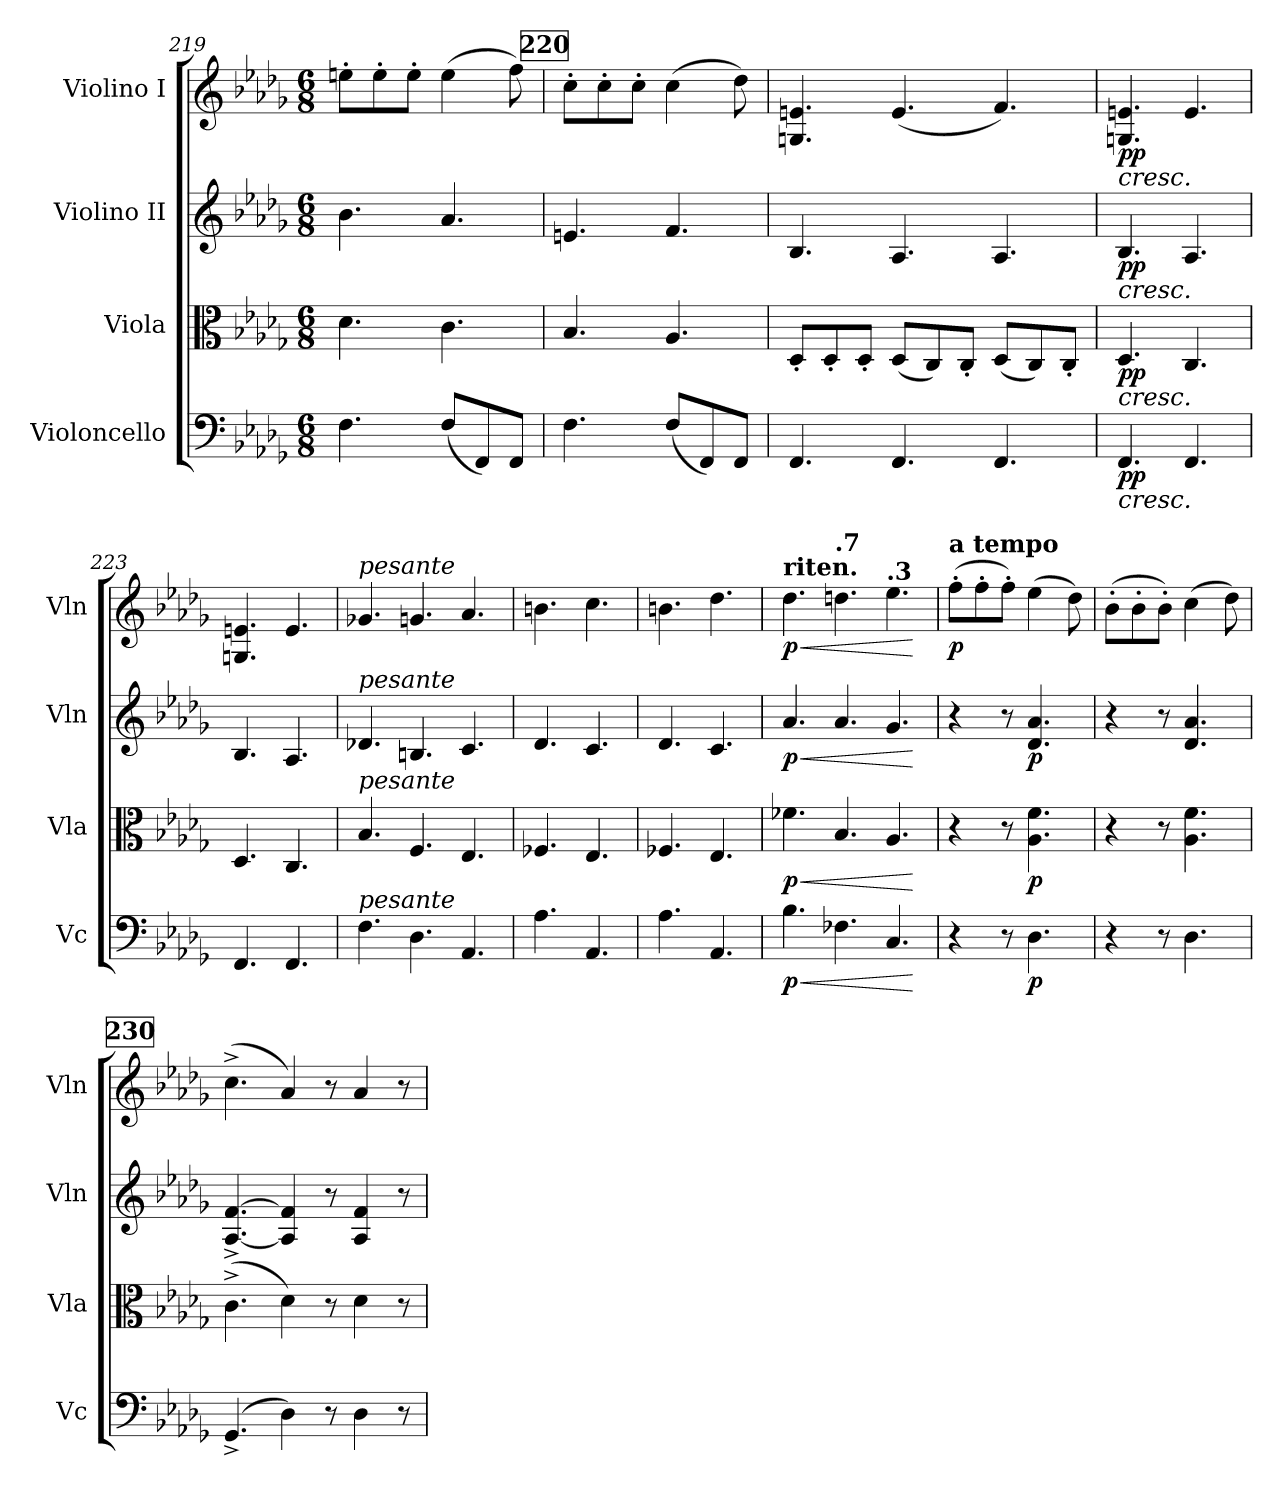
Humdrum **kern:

**kern	**dynam	**kern	**dynam	**kern	**dynam	**kern	**dynam
*part4	*part4	*part3	*part3	*part2	*part2	*part1	*part1
*staff4	*staff4	*staff3	*staff3	*staff2	*staff2	*staff1	*staff1
*I"Violoncello	*	*I"Viola	*	*I"Violino II	*	*I"Violino I	*
*I'Vc	*	*I'Vla	*	*I'Vln	*	*I'Vln	*
!!LO:LB:g=z
*clefF4	*	*clefC3	*	*clefG2	*	*clefG2	*
*k[b-e-a-d-g-]	*	*k[b-e-a-d-g-]	*	*k[b-e-a-d-g-]	*	*k[b-e-a-d-g-]	*
*M6/8	*	*M6/8	*	*M6/8	*	*M6/8	*
=219	=219	=219	=219	=219	=219	=219	=219
4.F\	.	4.d-\	.	4.b-\	.	8een'\L	.
.	.	.	.	.	.	8ee'\	.
.	.	.	.	.	.	8ee'\J	.
(<8F/L	.	4.c\	.	4.a-/	.	(>4ee\	.
8FF/)	.	.	.	.	.	.	.
8FF/J	.	.	.	.	.	8ff\)	.
!!LO:REH:place=s1:a:B:fs=14:t=220
=220	=220	=220	=220	=220	=220	=220	=220
4.F\	.	4.B-/	.	4.en/	.	8cc'\L	.
.	.	.	.	.	.	8cc'\	.
.	.	.	.	.	.	8cc'\J	.
(<8F/L	.	4.A-/	.	4.f/	.	(>4cc\	.
8FF/)	.	.	.	.	.	.	.
8FF/J	.	.	.	.	.	8dd-\)	.
=221	=221	=221	=221	=221	=221	=221	=221
4.FF/	.	8D-'/L	.	4.B-/	.	4.Gn/ 4.en/	.
.	.	8D-'/	.	.	.	.	.
.	.	8D-'/J	.	.	.	.	.
4.FF/	.	(<8D-/L	.	4.A-/	.	(<4.e/	.
.	.	8C/)	.	.	.	.	.
.	.	8C'/J	.	.	.	.	.
4.FF/	.	(<8D-/L	.	4.A-/	.	4.f/)	.
.	.	8C/)	.	.	.	.	.
.	.	8C'/J	.	.	.	.	.
=222	=222	=222	=222	=222	=222	=222	=222
!	!	!	!	!	!	!LO:TX:b:i:t=cresc.	!
!	!	!	!	!LO:TX:b:i:t=cresc.	!	!	!
!	!	!LO:TX:b:i:t=cresc.	!	!	!	!	!
!LO:TX:b:i:t=cresc.	!	!	!	!	!	!	!
!	!LO:DY:b	!	!LO:DY:b	!	!LO:DY:b	!	!LO:DY:b
4.FF/	pp	4.D-/	pp	4.B-/	pp	4.Gn/ 4.en/	pp
4.FF/	.	4.C/	.	4.A-/	.	4.e/	.
=223	=223	=223	=223	=223	=223	=223	=223
4.FF/	.	4.D-/	.	4.B-/	.	4.Gn/ 4.en/	.
4.FF/	.	4.C/	.	4.A-/	.	4.e/	.
=224	=224	=224	=224	=224	=224	=224	=224
!	!	!	!	!	!	!LO:TX:a:i:t=pesante	!
!	!	!	!	!LO:TX:a:i:t=pesante	!	!	!
!	!	!LO:TX:a:i:t=pesante	!	!	!	!	!
!LO:TX:a:i:t=pesante	!	!	!	!	!	!	!
4.F\	.	4.B-/	.	4.d-X/	.	4.g-X/	.
4.D-\	.	4.F/	.	4.Bn/	.	4.gn/	.
4.AA-/	.	4.E-/	.	4.c/	.	4.a-/	.
=225	=225	=225	=225	=225	=225	=225	=225
4.A-\	.	4.F-X/	.	4.d-/	.	4.bn\	.
4.AA-/	.	4.E-/	.	4.c/	.	4.cc\	.
=226	=226	=226	=226	=226	=226	=226	=226
4.A-\	.	4.F-X/	.	4.d-/	.	4.bn\	.
4.AA-/	.	4.E-/	.	4.c/	.	4.dd-\	.
=227	=227	=227	=227	=227	=227	=227	=227
!	!	!	!	!	!	!LO:TX:a:B:t=riten.	!
!	!LO:HP:b	!	!LO:HP:b	!	!LO:HP:b	!	!LO:HP:b
!	!LO:DY:n=1:b	!	!LO:DY:n=1:b	!	!LO:DY:n=1:b	!	!LO:DY:n=1:b
4.B-\	< p	4.f-X\	< p	4.a-/	< p	4.dd-\	< p
*	*	*	*	*	*	*MM158	*
!	!	!	!	!	!	!LO:TX:a:B:t=.7	!
4.F-X\	.	4.B-/	.	4.a-/	.	4.ddn\	.
*	*	*	*	*	*	*MM149	*
!	!	!	!	!	!	!LO:TX:a:B:t=.3	!
4.C/	.	4.A-/	.	4.g-/	.	4.ee-\	.
.	[	.	[	.	[	.	[
!!LO:PB:g=z
=228	=228	=228	=228	=228	=228	=228	=228
!	!	!	!	!	!	!LO:TX:a:B:t=a tempo	!
!	!	!	!	!	!	!	!LO:DY:b
4r	.	4r	.	4r	.	(>8ff'\L	p
.	.	.	.	.	.	8ff'\	.
8r	.	8r	.	8r	.	8ff'\J)	.
!	!LO:DY:b	!	!LO:DY:b	!	!LO:DY:b	!	!
4.D-\	p	4.A-\ 4.f\	p	4.d-/ 4.a-/	p	(>4ee-\	.
.	.	.	.	.	.	8dd-\)	.
=229	=229	=229	=229	=229	=229	=229	=229
4r	.	4r	.	4r	.	(>8b-'\L	.
.	.	.	.	.	.	8b-'\	.
8r	.	8r	.	8r	.	8b-'\J)	.
4.D-\	.	4.A-\ 4.f\	.	4.d-/ 4.a-/	.	(>4cc\	.
.	.	.	.	.	.	8dd-\)	.
!!LO:REH:place=s1:a:B:fs=14:t=230
=230	=230	=230	=230	=230	=230	=230	=230
(>4.GG-^/	.	(>4.c^\	.	[4.A-/^ [4.f/^	.	(<4.cc^\	.
4D-\)	.	4d-\)	.	4A-/] 4f/]	.	4a-/)	.
8r	.	8r	.	8r	.	8r	.
4D-\	.	4d-\	.	4A-/ 4f/	.	4a-/	.
8r	.	8r	.	8r	.	8r	.
=	=	=	=	=	=	=	=
*-	*-	*-	*-	*-	*-	*-	*-
